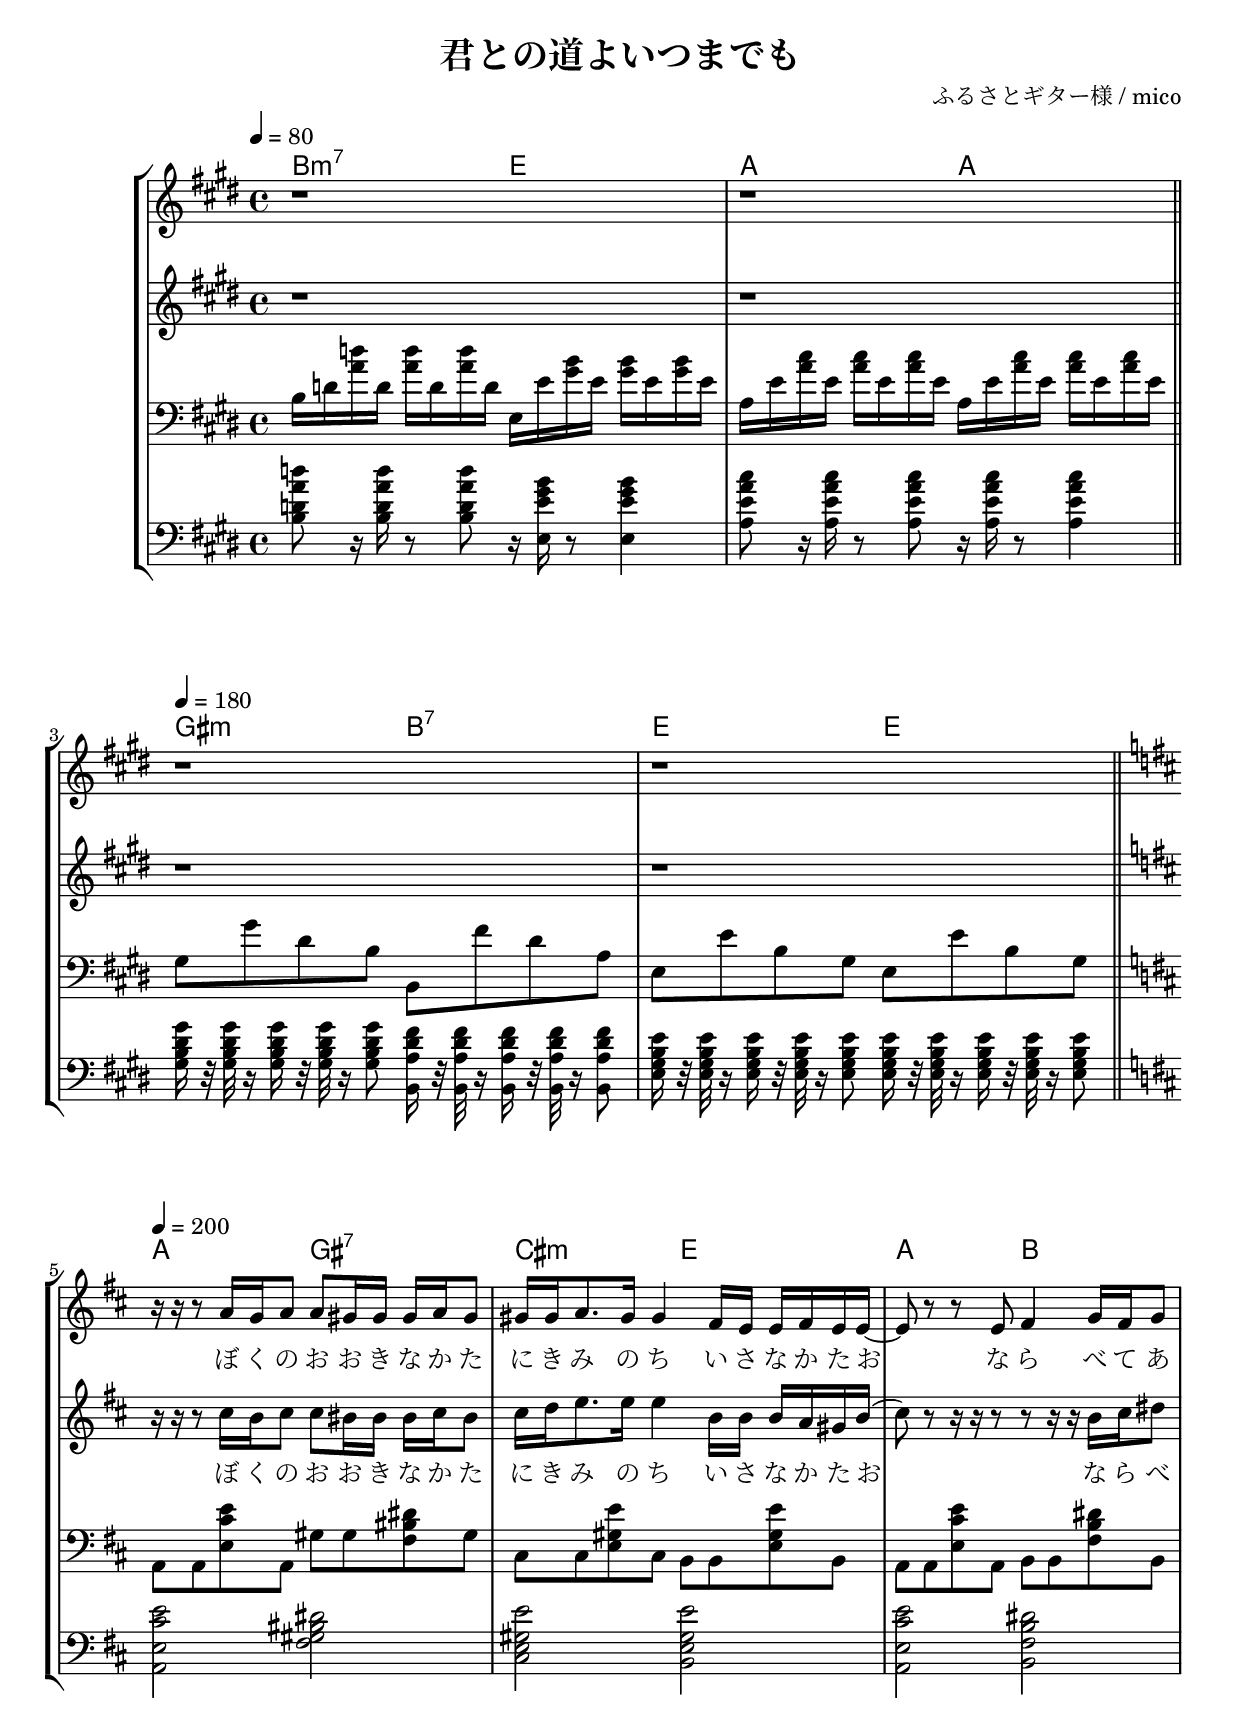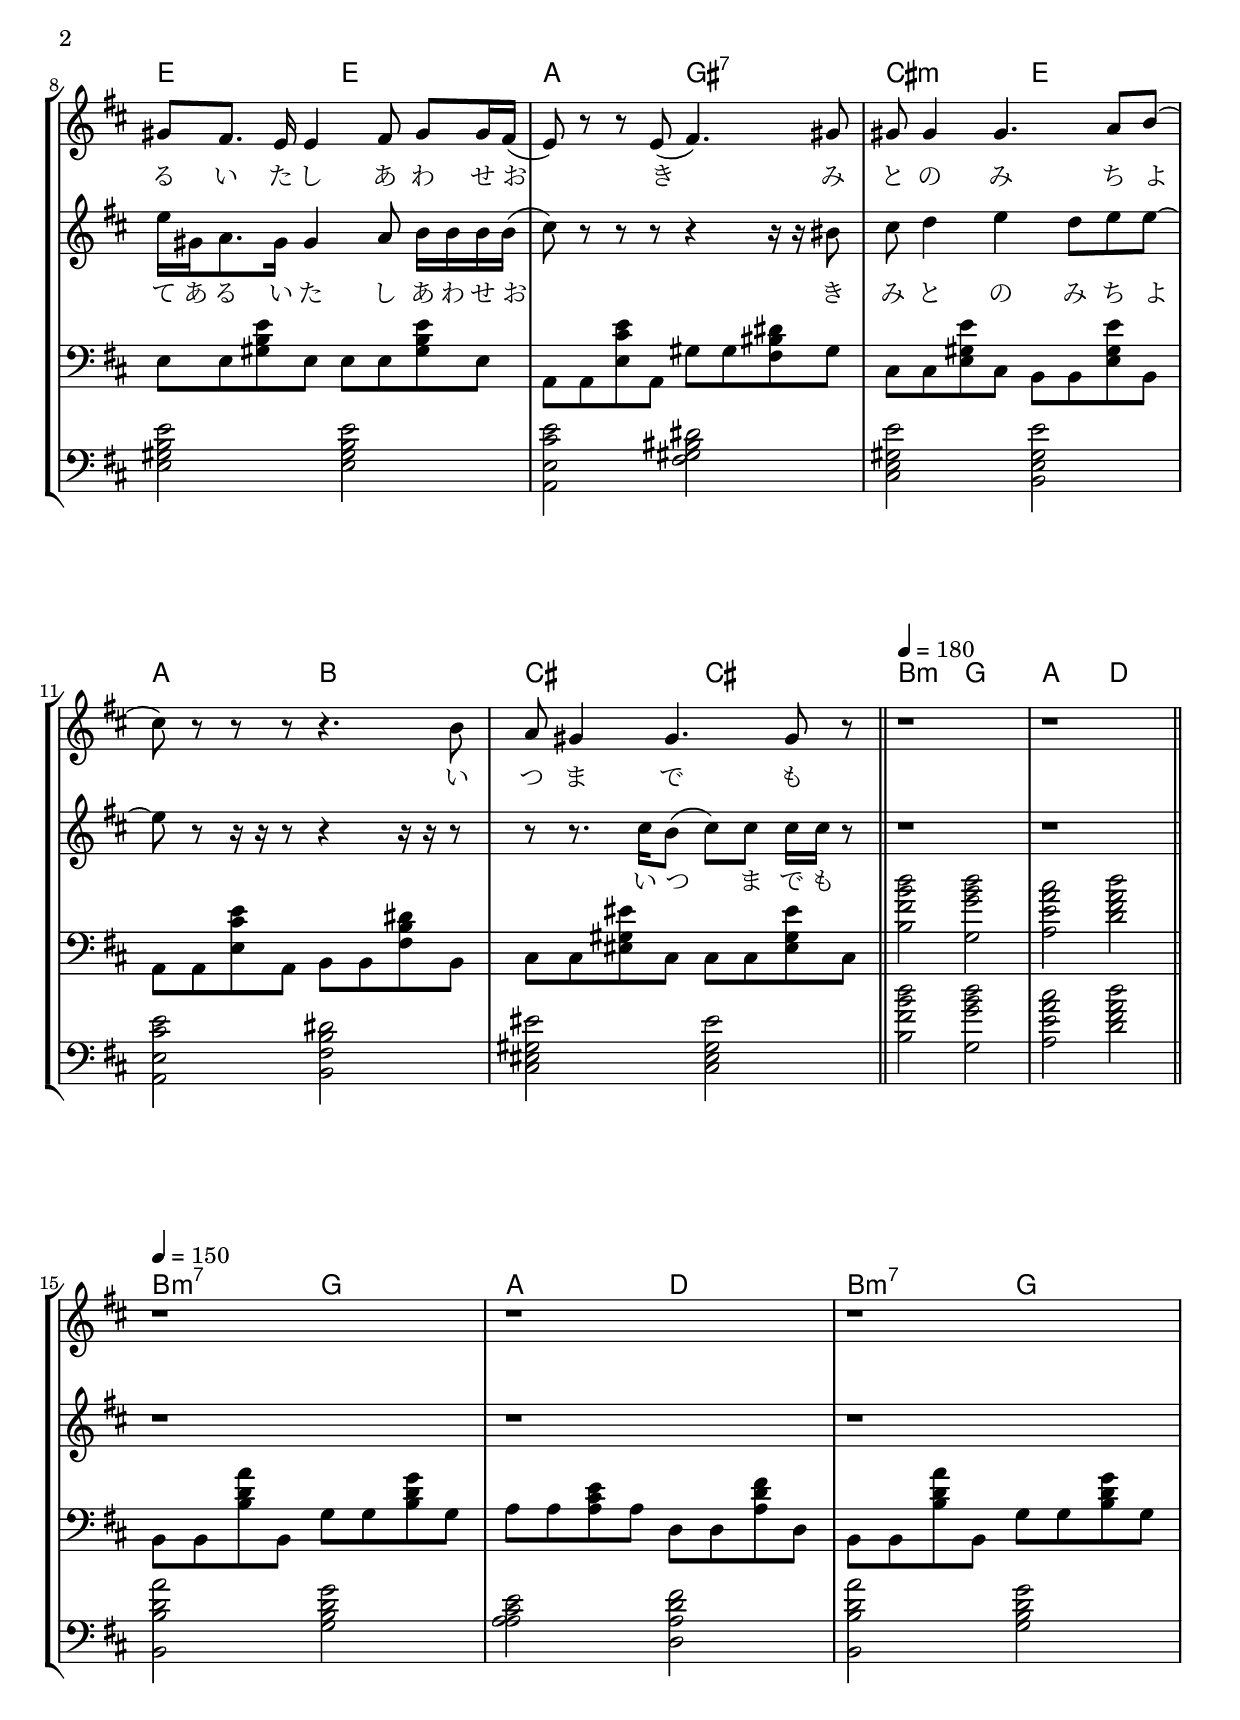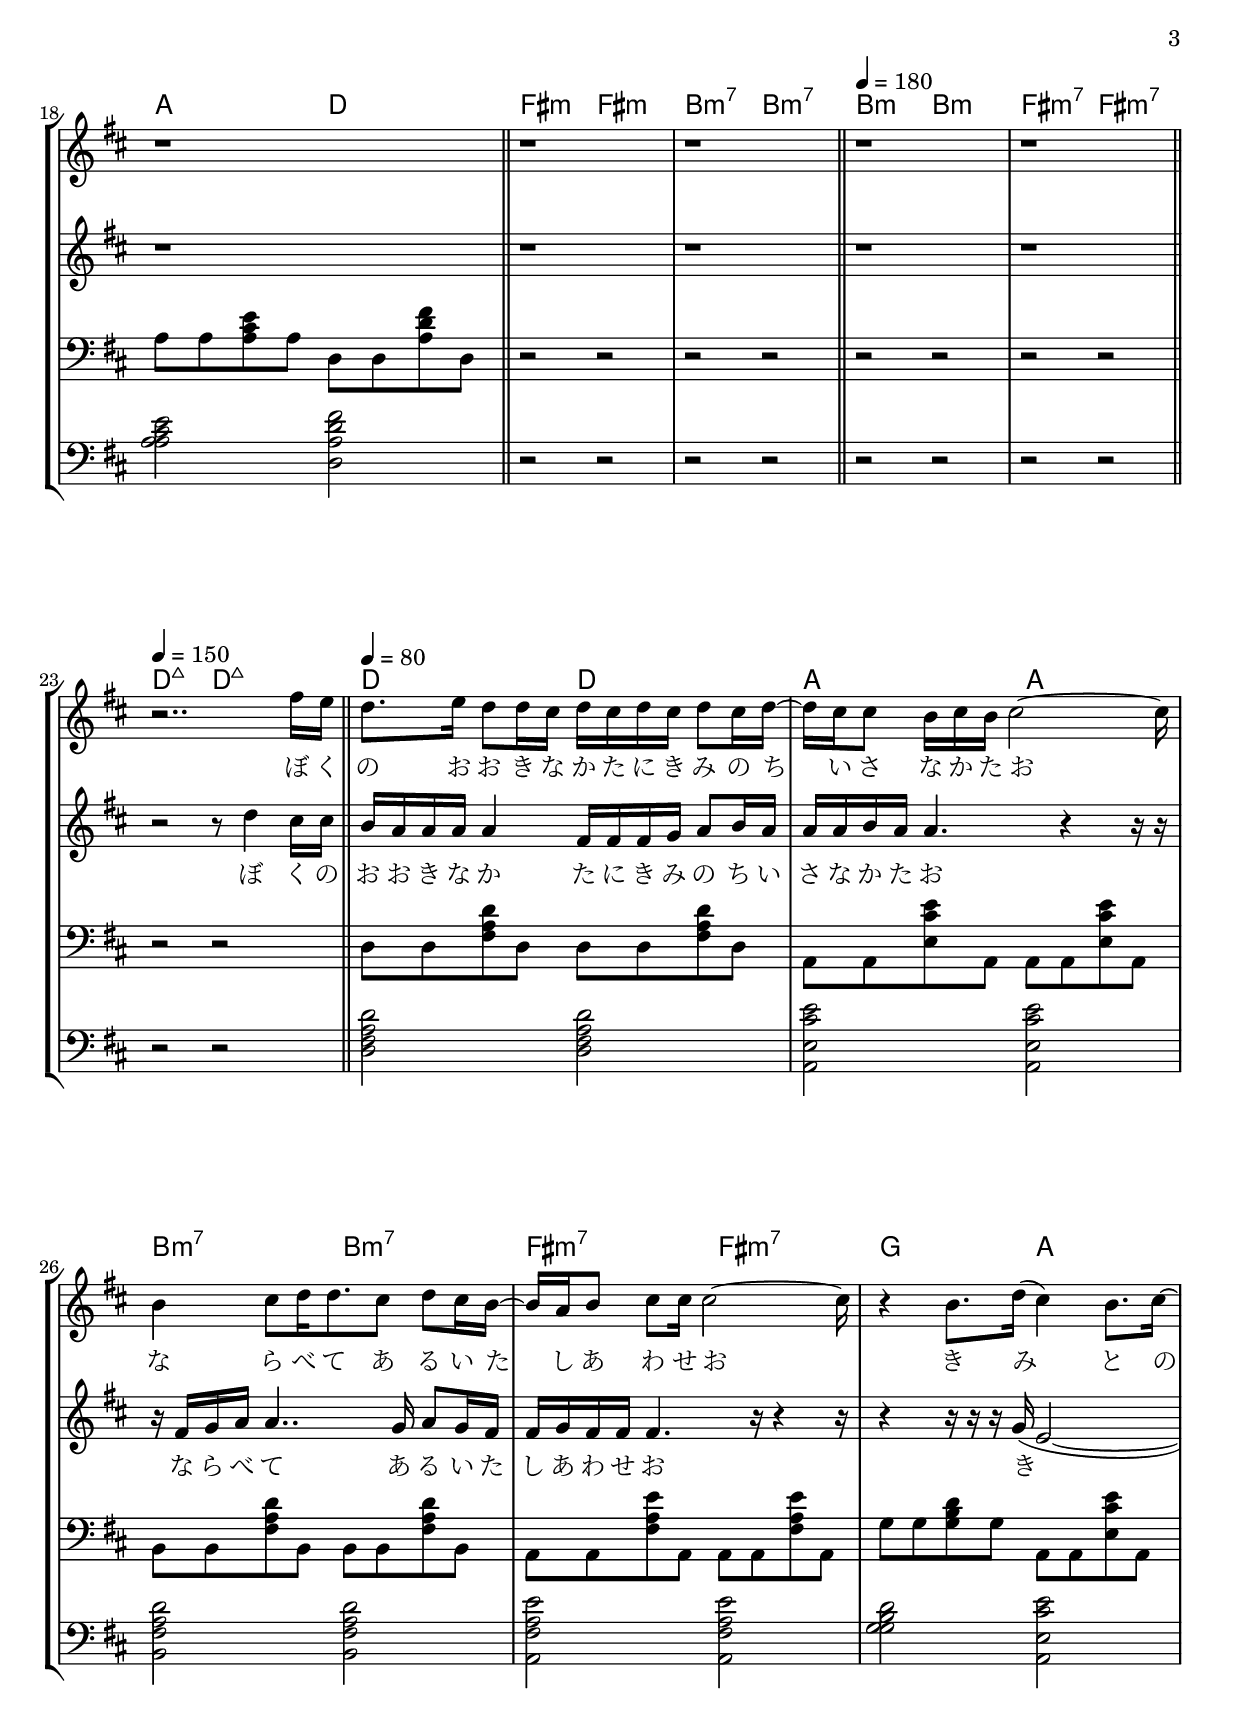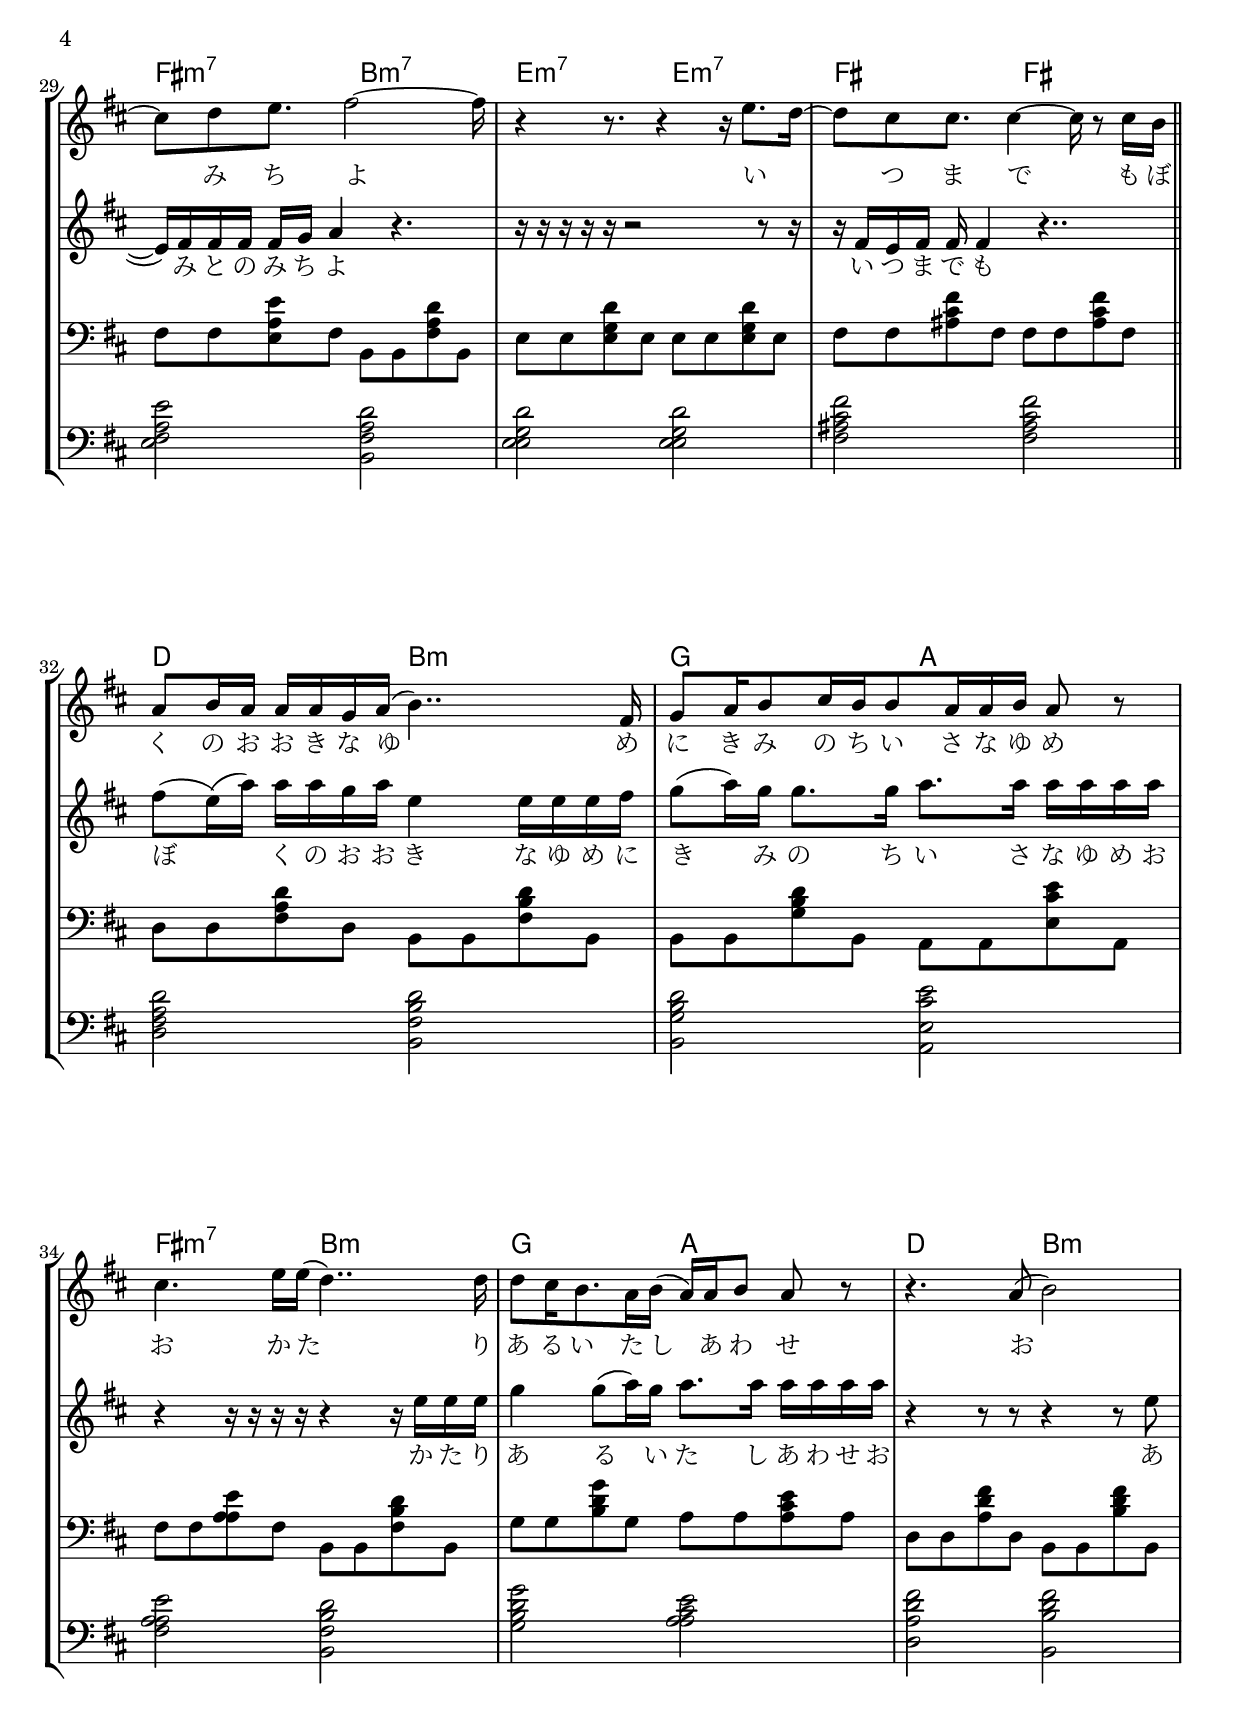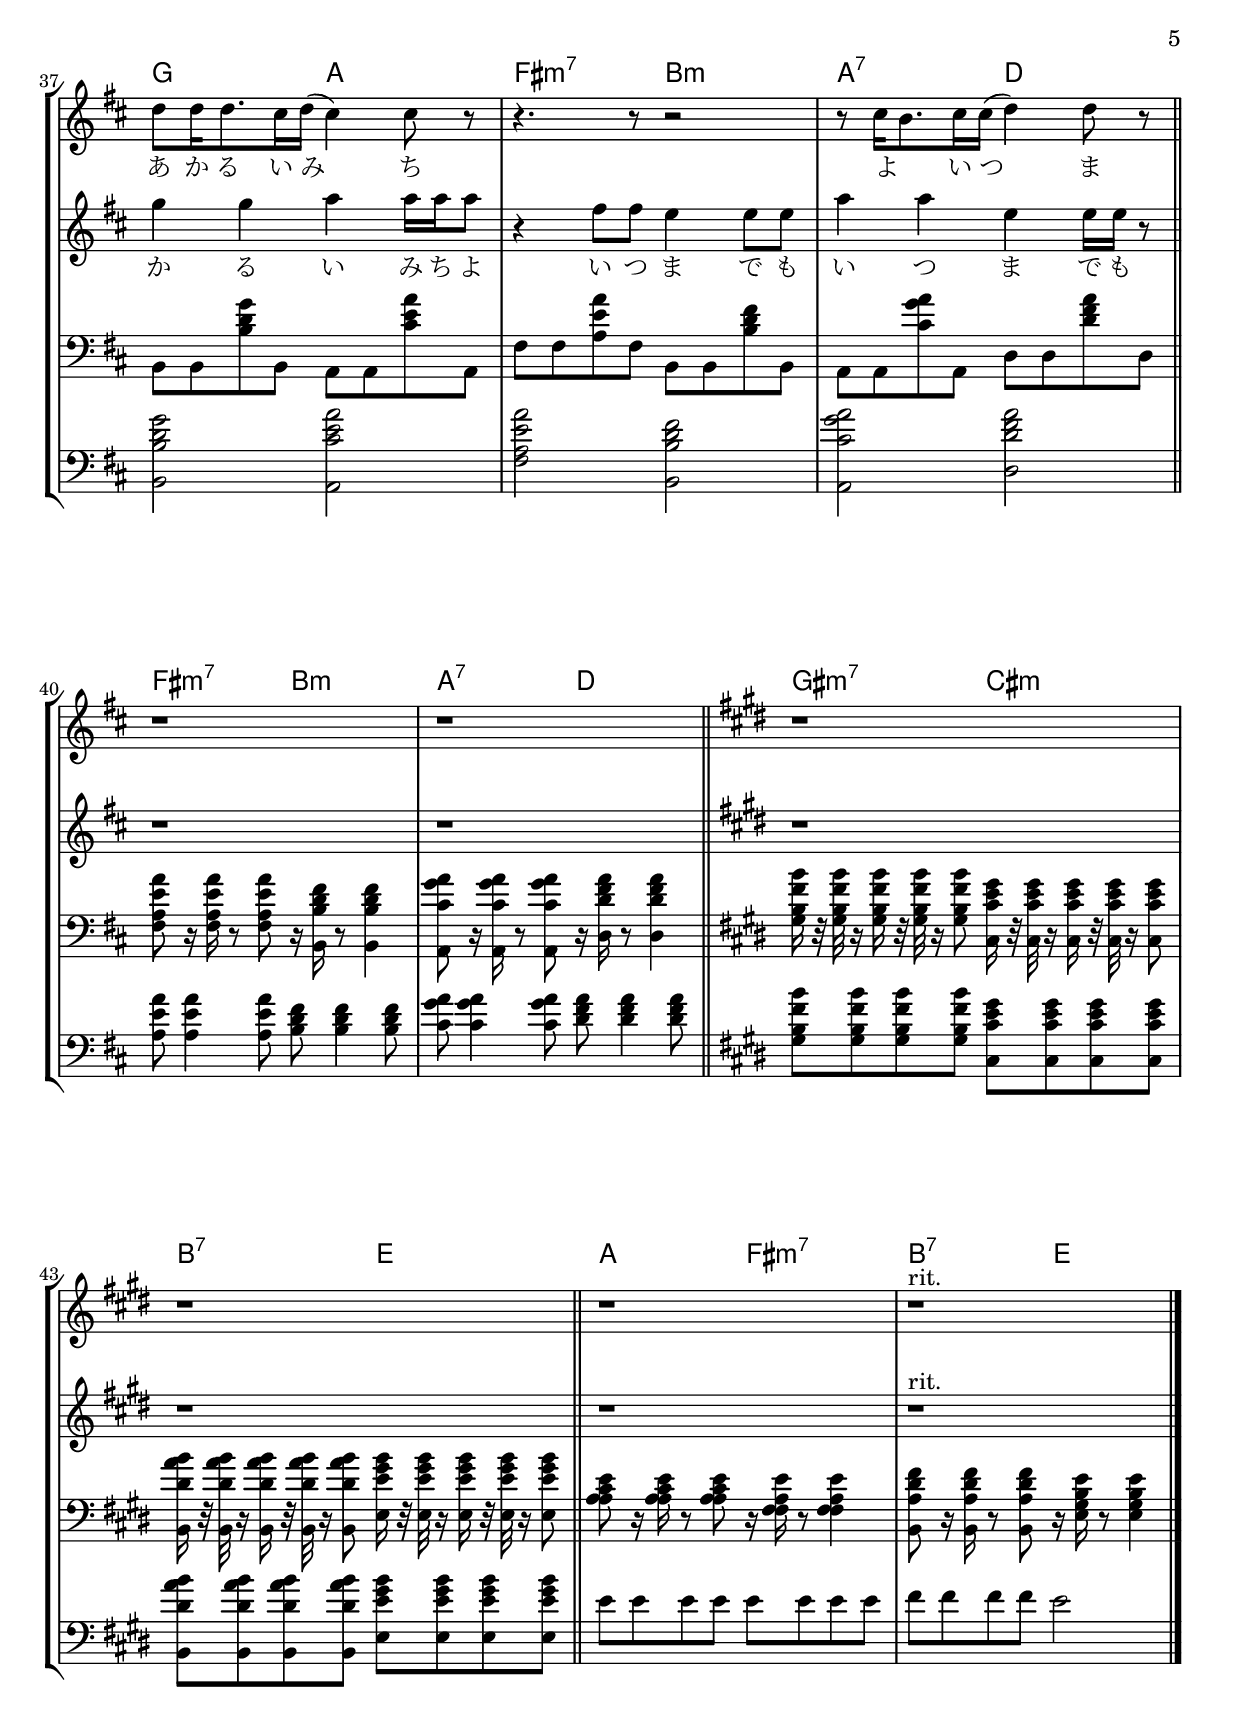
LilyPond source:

\version "2.12.1"

\header {
	title = \markup {君との道よいつまでも}
	composer = \markup \center-column {"ふるさとギター様 / mico"}
}

harmony = \chordmode {
	b2:min7 e a a 

	gis:m b:7 e e 

	a gis:7 cis:m e a b e e a gis:7 cis:m e a b cis cis 

	b:m g a d 

	b:min7 g a d b:min7 g a d 

	fis:m fis:m b:min7 b:min7 

	b:m b:m fis:min7 fis:min7 

	d:maj7 d:maj7 

	d d a a b:min7 b:min7 fis:min7 fis:min7 g a fis:min7 b:min7 e:min7 e:min7 fis fis 

	d b:m g a fis:min7 b:m g a d b:m g a fis:min7 b:m a:7 d 

	fis:min7 b:m a:7 d 

	gis:min7 cis:m b:7 e 

	a fis:min7 b:7 e 
}

melody = {
	\key e \major
	\tempo 4 = 80
	r1 | r1   
	\tempo 4 = 180
	r1 | r1   
	\set Staff.midiInstrument = #"Acoustic Guitar (steel)"
		\key d \major
	\tempo 4 = 200
r16 r16  r8  a'16  g'16  a'8  a'8  gis'16  gis'16  gis'16  a'16  gis'8 
	gis'16  gis'16  a'8.  gis'16  gis'4  fis'16  e'16  e'16  fis'16  e'16  e'16~ 
	e'8  r8  r8  e'8  fis'4  g'16  fis'16  g'8 
	gis'8  fis'8.  e'16  e'4  fis'8  gis'8  gis'16  fis'16 
	(e'8)  r8  r8  e'8  (fis'4.)  gis'8 
	gis'8  gis'4  gis'4.  a'8  b'8 
	(cis''8)  r8  r8  r8  r4.  b'8 
	a'8  gis'4  gis'4.  gis'8  	r8 	\tempo 4 = 180
	r1 | r1   
	\tempo 4 = 150
	r1 | r1 | r1 | r1   
	r1 | r1   
	\tempo 4 = 180
	r1 | r1   
	\tempo 4 = 150
	r2.. 
	\set Staff.midiInstrument = #"mmi0.38"
	fis''16  e''16 
		\tempo 4 = 80
d''8.  e''16  d''8  d''16  cis''16  d''16  cis''16  d''16  cis''16  d''8  cis''16  d''16~ 
	d''16  cis''16  cis''8  b'16  cis''16  b'16  cis''2~cis''16 
	b'4  cis''8  d''16  d''8.  cis''8  d''8  cis''16  b'16~ 
	b'16  a'16  b'8  cis''8  cis''16  cis''2~cis''16 
	r4  b'8.  d''16  (cis''4)  b'8.  cis''16~ 
	cis''8  d''8  e''8.  fis''2~fis''16 
	r4  r8.  r4~r16  e''8.  d''16~ 
	d''8  cis''8  cis''8.  cis''4~cis''16  	r8 	\set Staff.midiInstrument = #"mmi0.38"
	cis''16  b'16 
	a'8  b'16  a'16  a'16  a'16  g'16  a'16  (b'4..)  fis'16 
	g'8  a'16  b'8  cis''16  b'16  b'8  a'16  a'16  b'16  a'8  r8 
	cis''4.  e''16  e''16  (d''4..)  d''16 
	d''8  cis''16  b'8.  a'16  b'16  (a'16)  a'16  b'8  a'8  r8~ 
	r4.  a'8  (b'2) 
	d''8  d''16  d''8.  cis''16  d''16  (cis''4)  cis''8  r8~ 
	r4.  r8  r2 
	r8  cis''16  b'8.  cis''16  cis''16  (d''4)  d''8  	r8 	r1 | r1   
	\key e \major
	r1 | r1   
	r1 | r1^"rit." \bar "|."
}

words = \lyricmode {
	
	
	ぼ  く  の  お  お  き  な  か  た  に  き  み  の  ち  い  さ  な  か  た  お  な  ら  べ  て  あ  る  い  た  し  あ  わ  せ  お  き  み  と  の  み  ち  よ  い  つ  ま  で  も  
	
	
	
	
	
	ぼ  く  の  お  お  き  な  か  た  に  き  み  の  ち  い  さ  な  か  た  お  な  ら  べ  て  あ  る  い  た  し  あ  わ  せ  お  き  み  と  の  み  ち  よ  い  つ  ま  で  も  
	ぼ  く  の  お  お  き  な  ゆ  め  に  き  み  の  ち  い  さ  な  ゆ  め  お  か  た  り  あ  る  い  た  し  あ  わ  せ  お  あ  か  る  い  み  ち  よ  い  つ  ま  で  も  
	
	
	
}

secondmelody = {
	\key e \major
	\tempo 4 = 80
	r1 | r1   
	\tempo 4 = 180
	r1 | r1   
	\set Staff.midiInstrument = #"Acoustic Guitar (nylon)"
		\key d \major
	\tempo 4 = 200
r16 r16  r8  cis''16  b'16  cis''8  cis''8  bis'16  bis'16  bis'16  cis''16  bis'8 
	cis''16  d''16  e''8.  e''16  e''4  b'16  b'16  b'16  a'16  gis'16  b'16 
	(cis''8)  r8  r16  r16  r8  r8  r16  r16  b'16  cis''16  dis''8 
	e''16  gis'16  a'8.  gis'16  gis'4  a'8  b'16  b'16  b'16  b'16 
	(cis''8)  r8  r8  r8  r4  r16  r16  bis'8 
	cis''8  d''4  e''4  d''8  e''8  e''8~ 
	e''8  r8  r16  r16  r8  r4  r16  r16  r8 
	r8  r8.  cis''16  b'8  (cis''8)  cis''8  cis''16  cis''16  	r8 	\tempo 4 = 180
	r1 | r1   
	\tempo 4 = 150
	r1 | r1 | r1 | r1   
	r1 | r1   
	\tempo 4 = 180
	r1 | r1   
	\tempo 4 = 150
	r2 r8 
	\set Staff.midiInstrument = #"Acoustic Guitar (nylon)"
	d''4  cis''16  cis''16 
		\tempo 4 = 80
b'16  a'16  a'16  a'16  a'4  fis'16  fis'16  fis'16  g'16  a'8  b'16  a'16 
	a'16  a'16  b'16  a'16  a'4.  r4  r16  r16 
	r16  fis'16  g'16  a'16  a'4..  g'16  a'8  g'16  fis'16 
	fis'16  g'16  fis'16  fis'16  fis'4.  r16  r4~r16 
	r4~r16  r16  r16  g'16  (e'2~ 
	e'16)  fis'16  fis'16  fis'16  fis'16  g'16  a'4  r4. 
	r16  r16  r16  r16  r16  r2  r8  r16 
	r16  fis'16  e'16  fis'16  fis'16  fis'4  	r4.. 	\set Staff.midiInstrument = #"Acoustic Guitar (nylon)"
	 fis''8  (e''16)  (a''16)  a''16  a''16  g''16  a''16  e''4  e''16  e''16  e''16  fis''16 
	g''8  (a''16)  g''16  g''8.  g''16  a''8.  a''16  a''16  a''16  a''16  a''16 
	r4  r16  r16  r16  r16  r4  r16  e''16  e''16  e''16 
	g''4  g''8  (a''16)  g''16  a''8.  a''16  a''16  a''16  a''16  a''16 
	r4  r8  r8  r4  r8  e''8 
	g''4  g''4  a''4  a''16  a''16  a''8 
	r4  fis''8  fis''8  e''4  e''8  e''8 
	a''4  a''4  e''4  e''16  e''16  	r8 	r1 | r1   
	\key e \major
	r1 | r1   
	r1 | r1^"rit." \bar "|."
}

secondwords = \lyricmode {
	
	
	ぼ  く  の  お  お  き  な  か  た  に  き  み  の  ち  い  さ  な  か  た  お  な  ら  べ  て  あ  る  い  た  し  あ  わ  せ  お  き  み  と  の  み  ち  よ  い  つ  ま  で  も  
	
	
	
	
	
	ぼ  く  の  お  お  き  な  か  た  に  き  み  の  ち  い  さ  な  か  た  お  な  ら  べ  て  あ  る  い  た  し  あ  わ  せ  お  き  み  と  の  み  ち  よ  い  つ  ま  で  も  
	ぼ  く  の  お  お  き  な  ゆ  め  に  き  み  の  ち  い  さ  な  ゆ  め  お  か  た  り  あ  る  い  た  し  あ  わ  せ  お  あ  か  る  い  み  ち  よ  い  つ  ま  で  も  い  つ  ま  で  も  
	
	
	
}

tempochange = {
	\tempo 4 = 80
	r1 | r1 \bar "||"
	\tempo 4 = 180
	r1 | r1 \bar "||"
	\tempo 4 = 200
	r1 | r1 | r1 | r1 | r1 | r1 | r1 | r1 \bar "||"
	\tempo 4 = 180
	r1 | r1 \bar "||"
	\tempo 4 = 150
	r1 | r1 | r1 | r1 \bar "||"
	\tempo 4 = 150
	r1 | r1 \bar "||"
	\tempo 4 = 180
	r1 | r1 \bar "||"
	\tempo 4 = 150
	r1 \bar "||"
	\tempo 4 = 80
	r1 | r1 | r1 | r1 | r1 | r1 | r1 | r1 \bar "||"
	\tempo 4 = 80
	r1 | r1 | r1 | r1 | r1 | r1 | r1 | r1 \bar "||"
	\tempo 4 = 80
	r1 | r1 \bar "||"
	\tempo 4 = 80
	r1 | r1 \bar "||"
	\tempo 4 = 80
	r1 | \tempo 4 = 60 r2 \tempo 4 = 53 r2 \bar "|."
}

mainacc = {
	\clef bass
	\set Staff.midiInstrument = #"Acoustic Guitar (nylon)"
	\key e \major
	\tempo 4 = 80
	b16 d' <a' d''> d' <a' d''> d' <a' d''> d'
	e16 e' <gis' b'> e' <gis' b'> e' <gis' b'> e'
	a16 e' <a' cis''> e' <a' cis''> e' <a' cis''> e'
	a16 e' <a' cis''> e' <a' cis''> e' <a' cis''> e'
	\bar "||"

	\set Staff.midiInstrument = #"Acoustic Guitar (nylon)"
	\tempo 4 = 180
	gis8 gis' dis' b
	b,8 fis' dis' a
	e8 e' b gis
	e8 e' b gis
	\bar "||"

	\set Staff.midiInstrument = #"Acoustic Guitar (nylon)"
	\key d \major
	\tempo 4 = 200
	a,8 a,8 <e cis' e'>8 a,8
	gis8 gis8 <fis bis dis'>8 gis8
	cis8 cis8 <e gis e'>8 cis8
	b,8 b,8 <e gis e'>8 b,8
	a,8 a,8 <e cis' e'>8 a,8
	b,8 b,8 <fis b dis'>8 b,8
	e8 e8 <gis b e'>8 e8
	e8 e8 <gis b e'>8 e8
	a,8 a,8 <e cis' e'>8 a,8
	gis8 gis8 <fis bis dis'>8 gis8
	cis8 cis8 <e gis e'>8 cis8
	b,8 b,8 <e gis e'>8 b,8
	a,8 a,8 <e cis' e'>8 a,8
	b,8 b,8 <fis b dis'>8 b,8
	cis8 cis8 <eis gis eis'>8 cis8
	cis8 cis8 <eis gis eis'>8 cis8
	\bar "||"

	\set Staff.midiInstrument = #"Acoustic Guitar (nylon)"
	\tempo 4 = 180
	<b fis' b' d''>2
	<g g' b' d''>2
	<a e' a' cis''>2
	<d' fis' a' d''>2
	\bar "||"

	\set Staff.midiInstrument = #"Acoustic Guitar (nylon)"
	\tempo 4 = 150
	b,8 b,8 <b d' a'>8 b,8
	g8 g8 <b d' g'>8 g8
	a8 a8 <a cis' e'>8 a8
	d8 d8 <a d' fis'>8 d8
	b,8 b,8 <b d' a'>8 b,8
	g8 g8 <b d' g'>8 g8
	a8 a8 <a cis' e'>8 a8
	d8 d8 <a d' fis'>8 d8
	\bar "||"

	\set Staff.midiInstrument = #"Acoustic grand"
	r2
	r2
	r2
	r2
	\bar "||"

	\set Staff.midiInstrument = #"Acoustic grand"
	\tempo 4 = 180
	r2
	r2
	r2
	r2
	\bar "||"

	\set Staff.midiInstrument = #"Acoustic grand"
	\tempo 4 = 150
	r2
	r2
	\bar "||"

	\set Staff.midiInstrument = #"Acoustic Guitar (nylon)"
	\tempo 4 = 80
	d8 d8 <fis a d'>8 d8
	d8 d8 <fis a d'>8 d8
	a,8 a,8 <e cis' e'>8 a,8
	a,8 a,8 <e cis' e'>8 a,8
	b,8 b,8 <fis a d'>8 b,8
	b,8 b,8 <fis a d'>8 b,8
	a,8 a,8 <fis a e'>8 a,8
	a,8 a,8 <fis a e'>8 a,8
	g8 g8 <g b d'>8 g8
	a,8 a,8 <e cis' e'>8 a,8
	fis8 fis8 <e a e'>8 fis8
	b,8 b,8 <fis a d'>8 b,8
	e8 e8 <e g d'>8 e8
	e8 e8 <e g d'>8 e8
	fis8 fis8 <ais cis' fis'>8 fis8
	fis8 fis8 <ais cis' fis'>8 fis8
	\bar "||"

	\set Staff.midiInstrument = #"Acoustic Guitar (nylon)"
	d8 d8 <fis a d'>8 d8
	b,8 b,8 <fis b d'>8 b,8
	b,8 b,8 <g b d'>8 b,8
	a,8 a,8 <e cis' e'>8 a,8
	fis8 fis8 <a a e'>8 fis8
	b,8 b,8 <fis b d'>8 b,8
	g8 g8 <b d' g'>8 g8
	a8 a8 <a cis' e'>8 a8
	d8 d8 <a d' fis'>8 d8
	b,8 b,8 <b d' fis'>8 b,8
	b,8 b,8 <b d' g'>8 b,8
	a,8 a,8 <cis' e' a'>8 a,8
	fis8 fis8 <a e' a'>8 fis8
	b,8 b,8 <b d' fis'>8 b,8
	a,8 a,8 <cis' g' a'>8 a,8
	d8 d8 <d' fis' a'>8 d8
	\bar "||"

	\set Staff.midiInstrument = #"Acoustic Guitar (nylon)"
	<fis a e' a'>8 r16 <fis a e' a'>16 r8     <fis a e' a'>8
	r16 <b, b d' fis'>16 r8     <b, b d' fis'>4
	<a, cis' g' a'>8 r16 <a, cis' g' a'>16 r8     <a, cis' g' a'>8
	r16 <d d' fis' a'>16 r8     <d d' fis' a'>4
	\bar "||"

	\set Staff.midiInstrument = #"Acoustic Guitar (nylon)"
	\key e \major
	<gis b fis' b'>16 r32 <gis b fis' b'>32 r16     <gis b fis' b'>16 r32 <gis b fis' b'>32 r16     <gis b fis' b'>8
	<cis cis' e' gis'>16 r32 <cis cis' e' gis'>32 r16     <cis cis' e' gis'>16 r32 <cis cis' e' gis'>32 r16     <cis cis' e' gis'>8
	<b, dis' a' b'>16 r32 <b, dis' a' b'>32 r16     <b, dis' a' b'>16 r32 <b, dis' a' b'>32 r16     <b, dis' a' b'>8
	<e e' gis' b'>16 r32 <e e' gis' b'>32 r16     <e e' gis' b'>16 r32 <e e' gis' b'>32 r16     <e e' gis' b'>8
	\bar "||"

	\set Staff.midiInstrument = #"Acoustic Guitar (nylon)"
	<a a cis' e'>8 r16 <a a cis' e'>16 r8     <a a cis' e'>8
	r16 <fis fis a e'>16 r8     <fis fis a e'>4
	<b, a dis' fis'>8 r16 <b, a dis' fis'>16 r8     <b, a dis' fis'>8
	r16 <e gis b e'>16 r8     <e gis b e'>4
	\bar "|."
}

subacc = {
	\clef bass
	\set Staff.midiInstrument = #"Electric Bass (finger)"
	\key e \major
	\tempo 4 = 80
	<b d' a' d''>8 r16 <b d' a' d''>16 r8     <b d' a' d''>8
	r16 <e e' gis' b'>16 r8     <e e' gis' b'>4
	<a e' a' cis''>8 r16 <a e' a' cis''>16 r8     <a e' a' cis''>8
	r16 <a e' a' cis''>16 r8     <a e' a' cis''>4
	\bar "||"

	\set Staff.midiInstrument = #"Electric Bass (finger)"
	\tempo 4 = 180
	<gis b dis' gis'>16 r32 <gis b dis' gis'>32 r16     <gis b dis' gis'>16 r32 <gis b dis' gis'>32 r16     <gis b dis' gis'>8
	<b, a dis' fis'>16 r32 <b, a dis' fis'>32 r16     <b, a dis' fis'>16 r32 <b, a dis' fis'>32 r16     <b, a dis' fis'>8
	<e gis b e'>16 r32 <e gis b e'>32 r16     <e gis b e'>16 r32 <e gis b e'>32 r16     <e gis b e'>8
	<e gis b e'>16 r32 <e gis b e'>32 r16     <e gis b e'>16 r32 <e gis b e'>32 r16     <e gis b e'>8
	\bar "||"

	\set Staff.midiInstrument = #"Electric Bass (finger)"
	\key d \major
	\tempo 4 = 200
	<a, e cis' e'>2
	<gis fis bis dis'>2
	<cis e gis e'>2
	<b, e gis e'>2
	<a, e cis' e'>2
	<b, fis b dis'>2
	<e gis b e'>2
	<e gis b e'>2
	<a, e cis' e'>2
	<gis fis bis dis'>2
	<cis e gis e'>2
	<b, e gis e'>2
	<a, e cis' e'>2
	<b, fis b dis'>2
	<cis eis gis eis'>2
	<cis eis gis eis'>2
	\bar "||"

	\set Staff.midiInstrument = #"Electric Bass (finger)"
	\tempo 4 = 180
	<b fis' b' d''>2
	<g g' b' d''>2
	<a e' a' cis''>2
	<d' fis' a' d''>2
	\bar "||"

	\set Staff.midiInstrument = #"Acoustic Guitar (nylon)"
	\tempo 4 = 150
	<b, b d' a'>2
	<g b d' g'>2
	<a a cis' e'>2
	<d a d' fis'>2
	<b, b d' a'>2
	<g b d' g'>2
	<a a cis' e'>2
	<d a d' fis'>2
	\bar "||"

	\set Staff.midiInstrument = #"Acoustic grand"
	r2
	r2
	r2
	r2
	\bar "||"

	\set Staff.midiInstrument = #"Acoustic grand"
	\tempo 4 = 180
	r2
	r2
	r2
	r2
	\bar "||"

	\set Staff.midiInstrument = #"Acoustic grand"
	\tempo 4 = 150
	r2
	r2
	\bar "||"

	\set Staff.midiInstrument = #"Electric Bass (finger)"
	\tempo 4 = 80
	<d fis a d'>2
	<d fis a d'>2
	<a, e cis' e'>2
	<a, e cis' e'>2
	<b, fis a d'>2
	<b, fis a d'>2
	<a, fis a e'>2
	<a, fis a e'>2
	<g g b d'>2
	<a, e cis' e'>2
	<fis e a e'>2
	<b, fis a d'>2
	<e e g d'>2
	<e e g d'>2
	<fis ais cis' fis'>2
	<fis ais cis' fis'>2
	\bar "||"

	\set Staff.midiInstrument = #"Electric Bass (finger)"
	<d fis a d'>2
	<b, fis b d'>2
	<b, g b d'>2
	<a, e cis' e'>2
	<fis a a e'>2
	<b, fis b d'>2
	<g b d' g'>2
	<a a cis' e'>2
	<d a d' fis'>2
	<b, b d' fis'>2
	<b, b d' g'>2
	<a, cis' e' a'>2
	<fis a e' a'>2
	<b, b d' fis'>2
	<a, cis' g' a'>2
	<d d' fis' a'>2
	\bar "||"

	\set Staff.midiInstrument = #"Electric Bass (finger)"
	<a e' a'>8 <a e' a'>4 <a e' a'>8
	<b d' fis'>8 <b d' fis'>4 <b d' fis'>8
	<cis' g' a'>8 <cis' g' a'>4 <cis' g' a'>8
	<d' fis' a'>8 <d' fis' a'>4 <d' fis' a'>8
	\bar "||"

	\set Staff.midiInstrument = #"Electric Bass (finger)"
	\key e \major
	<gis b fis' b'>8 <gis b fis' b'>8 <gis b fis' b'>8 <gis b fis' b'>8
	<cis cis' e' gis'>8 <cis cis' e' gis'>8 <cis cis' e' gis'>8 <cis cis' e' gis'>8
	<b, dis' a' b'>8 <b, dis' a' b'>8 <b, dis' a' b'>8 <b, dis' a' b'>8
	<e e' gis' b'>8 <e e' gis' b'>8 <e e' gis' b'>8 <e e' gis' b'>8
	\bar "||"

	\set Staff.midiInstrument = #"Electric Bass (finger)"
	e'8 e'8 e'8 e'8
	e'8 e'8 e'8 e'8
	fis'8 fis'8 fis'8 fis'8
	e'2
	\bar "|."
}

percA = {
	\drummode {
	\times 16/12{ r8 hh8. hh8. hh8. hh16 } |\times 16/24{ hh4. hh1 r8 } \bar "||"
	r4 hh8. hh4 r16 hh4  |hh4 hh8 hh4. hh4  \bar "||"
	r1  |r1  |r1  |r1  |r1  |r1  |r1  |r2 r8 hho4 hho8  \bar "||"
	\times 16/12{ cymr8. cymr8 cymr16 cymr8. cymr8 cymr16 } |\times 16/12{ cymr8. cymr8 cymr4. r16 } \bar "||"
	r1  |r1  |r1  |r2 r8 hho4 hho8  \bar "||"
	r4 hh4 hh4 hh4  |hh4 hh4 hh4 hh4  \bar "||"
	hh8 hh8 hh8 hh8 hh8 hh8 hh8 hh8  |r8 hh2. r8  \bar "||"
	r1 \bar "||"
	r1  |r1  |r1  |r1  |r1  |r1  |r1  |r2 r8 hho4 hho8  \bar "||"
	r8 hho8 hho8 hho8 hho8 hho8 hho8 hho8  |hho8 hho8 hho8 hho8 hho8 hho8 hho8 hho8  |r8 hho8 hho8 hho8 hho8 hho8 hho8 hho8  |hho8 hho8 hho8 hho8 hho2  |r8 hho8 hho8 hho8 hho8 hho8 hho8 hho8  |hho8 hho8 hho8 hho8 hho8 hho8 hho8 hho8  |r8 hho8 hho8 hho8 hho8 hho8 hho8 hho8  |hho8 hho8 hho2.  \bar "||"
	\times 16/12{ cymr8. cymr8 cymr16 cymr8. cymr8 cymr16 } |\times 16/12{ cymr8. cymr8 cymr4. r16 } \bar "||"
	r4 sn2 sn8. sn16  |r8 sn8 sn4 sn8 sn8 sn16 sn8 sn16  \bar "||"
	r4 sn2 sn8. sn16  |r8 sn8 sn4 sn8 sn8 sn16 sn8 sn16  \bar "|."
	}
}

percB = {
	\drummode {
	\times 16/12{ r2. } |\times 16/24{ r8 sn8 sn4 sn16 sn16 sn4 sn2 r8 } \bar "||"
	r8 hhp4 hhp4 hhp4 hhp8  |r8 hhp2 hhp4.  \bar "||"
	r4. hhp2 hhp8  |r4. hhp2 hhp8  |r4. hhp2 hhp8  |r4. hhp2 hhp8  |r4. hhp2 hhp8  |r4. hhp2 hhp8  |r4. hhp2 hhp8  |hhp4 hhp4 hhp4 hhp4  \bar "||"
	\times 16/12{ r2 r8 hhp8 } |\times 16/12{ r2. } \bar "||"
	r4. hhp2 hhp8  |r4. hhp2 hhp8  |r4. hhp2 hhp8  |hhp4 hhp4 hhp4 hhp4  \bar "||"
	r8 hhp4 hhp4 hhp4 hhp8  |r8 hhp4 hhp2 r8  \bar "||"
	r4 sn8. sn8 sn8. sn8. sn16  |r4 sn2 sn4  \bar "||"
	r1 \bar "||"
	r4. hhp2 hhp8  |r4. hhp2 hhp8  |r4. hhp2 hhp8  |r4. hhp2 hhp8  |r4. hhp2 hhp8  |r4. hhp2 hhp8  |r4. hhp2 hhp8  |hhp4 hhp4 hhp4 hhp4  \bar "||"
	r8 sn4 sn4 sn4 sn8  |r8 sn4 sn4 sn4 sn8  |r8 sn4 sn4 sn4 sn8  |r8 sn4 sn8 sn8 sn16 sn4 r16  |r8 sn4 sn4 sn4 sn8  |r8 sn4 sn4 sn4 sn8  |r8 sn4 sn4 sn4 sn8  |r8 sn8. sn16 sn8 sn16 sn16 sn16 sn8. sn8  \bar "||"
	\times 16/12{ r2 r8 hhp8 } |\times 16/12{ r2. } \bar "||"
	r4. r16 tommh8 tommh4. r16  |r1  \bar "||"
	r4. r16 tommh8 tommh4. r16  |r1  \bar "|."
	}
}

percC = {
	\drummode {
	\times 16/12{ bd4. bd4. } |\times 16/24{ bd4. bd4. bd4 bd4. bd8 } \bar "||"
	r4 sn2 sn8. sn16  |r4 sn2 sn8 sn16 sn16  \bar "||"
	hh4 hh4 hh4 hh4  |hh4 hh4 hh4 hh4  |hh4 hh4 hh4 hh4  |hh4 hh4 hh4 hh4  |hh4 hh4 hh4 hh4  |hh4 hh4 hh4 hh4  |hh4 hh4 hh4 hh4  |r4. hh2 r8  \bar "||"
	\times 16/12{ bd4. bd4 r16 bd16 } |\times 16/12{ bd4 r16 bd16 bd4. } \bar "||"
	hh4 hh4 hh4 hh4  |hh4 hh4 hh4 hh4  |hh4 hh4 hh4 hh4  |r4. hh2 r8  \bar "||"
	r4 sn2 sn4  |r4 sn4 r16 sn16 sn8. sn16 sn16 sn16  \bar "||"
	bd8 bd4 bd2 bd8  |bd8 bd4. bd4. bd8  \bar "||"
	r1 \bar "||"
	hh4 hh4 hh4 hh4  |hh4 hh4 hh4 hh4  |hh4 hh4 hh4 hh4  |hh4 hh4 hh4 hh4  |hh4 hh4 hh4 hh4  |hh4 hh4 hh4 hh4  |hh4 hh4 hh4 hh4  |r4. hh2 r8  \bar "||"
	bd4 bd4 bd8. bd8 bd8.  |bd4 bd4 bd8. bd8 bd8.  |bd4 bd4 bd8. bd8 bd8.  |bd4 bd4 r16 bd4. r16  |bd4 bd4 bd8. bd8 bd8.  |bd4 bd4 bd8. bd8 bd8.  |bd4 bd4 bd8. bd8 bd8.  |bd8 bd8 bd8. bd8. bd8 bd8 bd8  \bar "||"
	\times 16/12{ bd4. bd4 r16 bd16 } |\times 16/12{ bd4 r16 bd16 bd4. } \bar "||"
	r8 toml8 toml8 toml8 toml8 toml8 toml8 toml8  |toml8 toml8 toml8 toml8 toml8 toml8 toml8 toml8  \bar "||"
	r8 toml8 toml8 toml8 toml8 toml8 toml8 toml8  |toml8 toml8 toml8 toml8 toml8 toml8 toml8 toml8  \bar "|."
	}
}

percD = {
	\drummode {
	\times 16/12{ r8. hho4. hho8. } |\times 16/24{ r1 r2 } \bar "||"
	bd4. r16 bd8. bd4 bd8  |bd8 bd4 r16 bd8. bd4 bd8  \bar "||"
	bd2. r8 bd8  |bd8. bd8. bd2 bd8  |bd2. r8 bd8  |bd8. bd8. bd2 bd8  |bd2. r8 bd8  |bd8. bd8. bd2 bd8  |bd2. r8 bd8  |bd8. bd4. r16 bd4 bd8  \bar "||"
	\times 16/12{ r2. } |\times 16/12{ rb2. } \bar "||"
	bd2. r8 bd8  |bd8. bd8. bd2 bd8  |bd2. r8 bd8  |bd8. bd4. r16 bd4 bd8  \bar "||"
	bd2 bd8 bd16 bd4 r16  |bd4. bd8 bd4 bd4  \bar "||"
	r1  |r2 r8 hho4.  \bar "||"
	r1 \bar "||"
	bd2. r8 bd8  |bd8. bd8. bd2 bd8  |bd2. r8 bd8  |bd8. bd8. bd2 bd8  |bd2. r8 bd8  |bd8. bd8. bd2 bd8  |bd2. r8 bd8  |bd8. bd4. r16 bd4 bd8  \bar "||"
	cymc1  |r1  |cymc1  |r1  |cymc1  |r1  |cymc1  |r1  \bar "||"
	\times 16/12{ r2. } |\times 16/12{ rb2. } \bar "||"
	r1  |r4. r16 tomfh2 r16  \bar "||"
	r1  |r4. r16 tomfh2 r16  \bar "|."
	}
}

percE = {
	\drummode {
	\times 16/12{ hhp4. hhp4. } |\times 16/24{ r4 hhp2 hhp2. } \bar "||"
	r1  |r4. r16 hho2 r16  \bar "||"
	r1 | r1 | r1 | r1 | r1 | r1 | r1 | r1 \bar "||"
	r1 |\times 16/12{ r4. sn8 sn4 } \bar "||"
	r1 | r1 | r1 | r1 \bar "||"
	cymc1  |r1 \bar "||"
	r1 |cymc1  \bar "||"
	r1 \bar "||"
	r1 | r1 | r1 | r1 | r1 | r1 | r1 | r1 \bar "||"
	r1 |r1 |r1 |r2. tommh16 tommh8.  |r1 |r1 |r1 |r2. tommh16 tommh8.  \bar "||"
	r1 |\times 16/12{ r4. sn8 sn4 } \bar "||"
	bd4. r16 bd8. bd4.  |bd4. bd8 bd4 r16 bd8.  \bar "||"
	bd4. r16 bd8. bd4.  |bd4. bd8 bd4 r16 bd8.  \bar "|."
	}
}

percF = {
	\drummode {
	\times 16/12{ r2. } |\times 16/24{ r1 r8 tomml8 tomml4 } \bar "||"
	cymc1  |r1 \bar "||"
	r1 | r1 | r1 | r1 | r1 | r1 | r1 | r1 \bar "||"
	r1 |\times 16/12{ r2 r16 tommh16 tommh8 } \bar "||"
	r1 | r1 | r1 | r1 \bar "||"
	r1 | r1 \bar "||"
	r1 |r4 r16 tommh16 tommh4. tommh4  \bar "||"
	r1 \bar "||"
	r1 | r1 | r1 | r1 | r1 | r1 | r1 | r1 \bar "||"
	r1 |r1 |r1 |r2. r8 tomfh16 tomfh16  |r1 |r1 |r1 |r2. r8 tomfh8  \bar "||"
	r1 |\times 16/12{ r2 r16 tommh16 tommh8 } \bar "||"
	cymc1  |r1 \bar "||"
	cymc1  |r1 \bar "|."
	}
}

percG = {
	\drummode {
	r1 |\times 16/24{ r1 r4. tomfh8 } \bar "||"
	r1 | r1 \bar "||"
	r1 | r1 | r1 | r1 | r1 | r1 | r1 | r1 \bar "||"
	r1 |\times 16/12{ r2 r8. toml16 } \bar "||"
	r1 | r1 | r1 | r1 \bar "||"
	r1 | r1 \bar "||"
	r1 |r4. r16 tomml4. tomml8.  \bar "||"
	r1 \bar "||"
	r1 | r1 | r1 | r1 | r1 | r1 | r1 | r1 \bar "||"
	r1 |r1 |r1 |r1 |r1 |r1 |r1 |r2. tomml16 tomml8.  \bar "||"
	r1 |\times 16/12{ r2 r8. toml16 } \bar "||"
	r1 | r1 \bar "||"
	r1 | r1 \bar "|."
	}
}

percH = {
	\drummode {
	r1 | r1 \bar "||"
	r1 | r1 \bar "||"
	r1 | r1 | r1 | r1 | r1 | r1 | r1 | r1 \bar "||"
	r1 | r1 \bar "||"
	r1 | r1 | r1 | r1 \bar "||"
	r1 | r1 \bar "||"
	r1 |r2 r16 toml8 toml4 r16  \bar "||"
	r1 \bar "||"
	r1 | r1 | r1 | r1 | r1 | r1 | r1 | r1 \bar "||"
	r1 | r1 | r1 | r1 | r1 | r1 | r1 | r1 \bar "||"
	r1 | r1 \bar "||"
	r1 | r1 \bar "||"
	r1 | r1 \bar "|."
	}
}

percI = {
	\drummode {
	r1 | r1 \bar "||"
	r1 | r1 \bar "||"
	r1 | r1 | r1 | r1 | r1 | r1 | r1 | r1 \bar "||"
	r1 | r1 \bar "||"
	r1 | r1 | r1 | r1 \bar "||"
	r1 | r1 \bar "||"
	r1 |r2 r8 tomfh4 tomfh8  \bar "||"
	r1 \bar "||"
	r1 | r1 | r1 | r1 | r1 | r1 | r1 | r1 \bar "||"
	r1 | r1 | r1 | r1 | r1 | r1 | r1 | r1 \bar "||"
	r1 | r1 \bar "||"
	r1 | r1 \bar "||"
	r1 | r1 \bar "|."
	}
}

\score {
	<<
		\new StaffGroup <<
			\new ChordNames {\harmony}
			\new Voice = "melody" {\melody}
			\new Lyrics \lyricsto "melody" \words
			\new Voice = "secondmelody" {\secondmelody}
			\new Lyrics \lyricsto "secondmelody" \secondwords
			\new Staff = "mainacc" {\mainacc}
			\new Staff = "subacc" {\subacc}
		>>
	>>
	\layout { }
}
